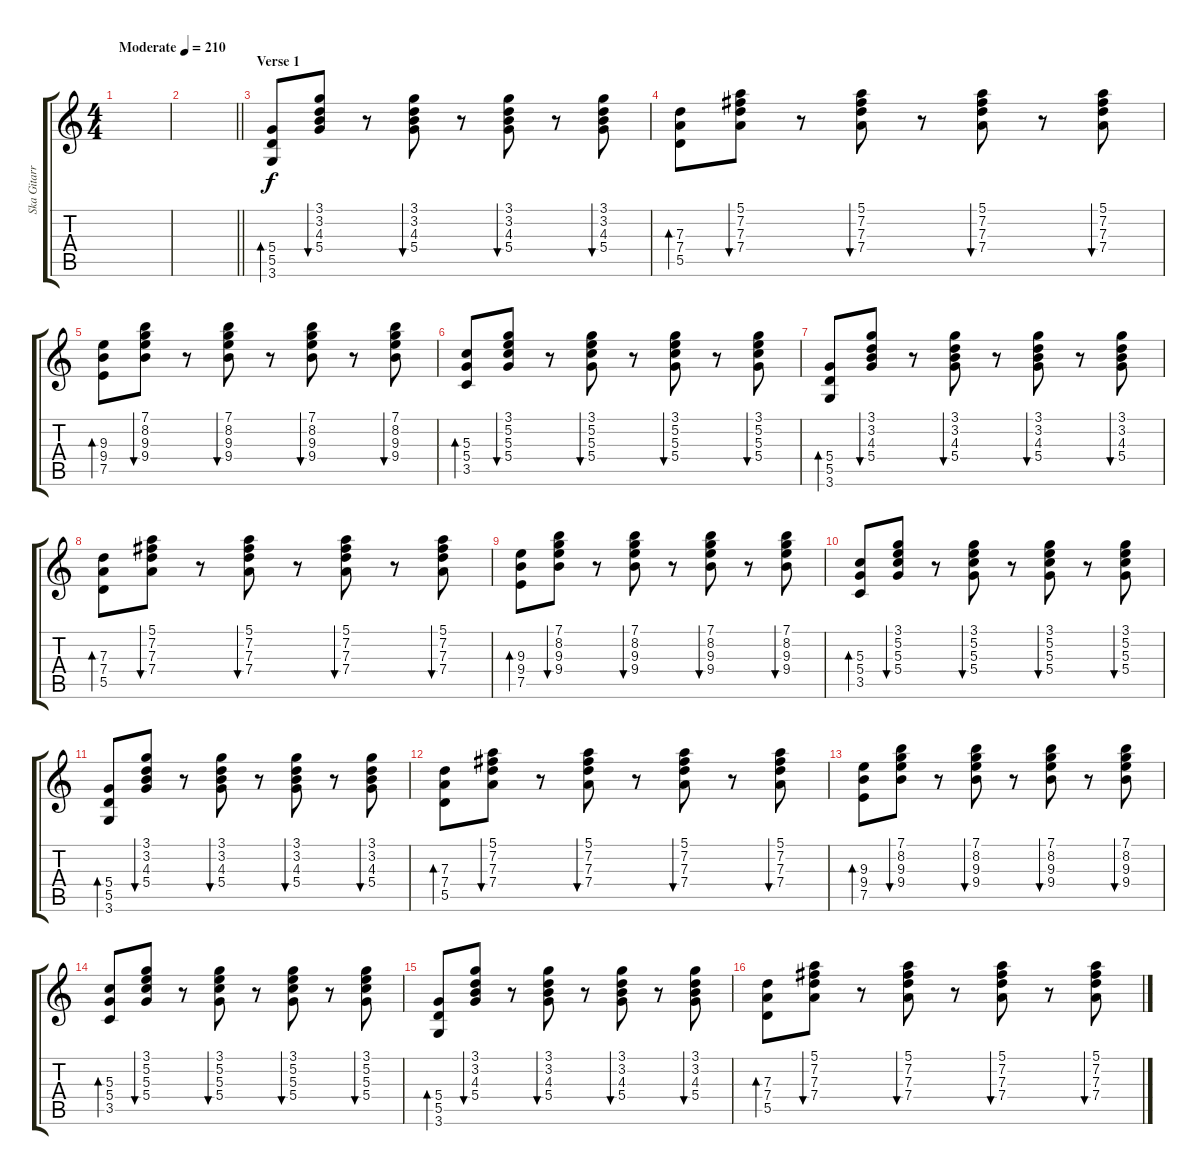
\track ("Ska Gitarre" "Ska Gitarr") {instrument electricguitarclean}
\staff {score tabs}
\tuning (E4 B3 G3 D3 A2 E2) {hide}
\ts (4 4)
\tempo (210 "Moderate")
\clef g2
\ks c
|
\barLineRight lightlight
|
\section ("" "Verse 1")
(5.4 5.5 3.6).8{bd 60} (3.1 3.2 4.3 5.4).8{bu 60} r.8 (3.1 3.2 4.3 5.4).8{bu 60} r.8 (3.1 3.2 4.3 5.4).8{bu 60} r.8 (3.1 3.2 4.3 5.4).8{bu 60} |
(7.3 7.4 5.5).8{bd 60} (5.1 7.2 7.3 7.4).8{bu 60} r.8 (5.1 7.2 7.3 7.4).8{bu 60} r.8 (5.1 7.2 7.3 7.4).8{bu 60} r.8 (5.1 7.2 7.3 7.4).8{bu 60} |
(9.3 9.4 7.5).8{bd 60} (7.1 8.2 9.3 9.4).8{bu 60} r.8 (7.1 8.2 9.3 9.4).8{bu 60} r.8 (7.1 8.2 9.3 9.4).8{bu 60} r.8 (7.1 8.2 9.3 9.4).8{bu 60} |
(5.3 5.4 3.5).8{bd 60} (3.1 5.2 5.3 5.4).8{bu 60} r.8 (3.1 5.2 5.3 5.4).8{bu 60} r.8 (3.1 5.2 5.3 5.4).8{bu 60} r.8 (3.1 5.2 5.3 5.4).8{bu 60} |
(5.4 5.5 3.6).8{bd 60} (3.1 3.2 4.3 5.4).8{bu 60} r.8 (3.1 3.2 4.3 5.4).8{bu 60} r.8 (3.1 3.2 4.3 5.4).8{bu 60} r.8 (3.1 3.2 4.3 5.4).8{bu 60} |
(7.3 7.4 5.5).8{bd 60} (5.1 7.2 7.3 7.4).8{bu 60} r.8 (5.1 7.2 7.3 7.4).8{bu 60} r.8 (5.1 7.2 7.3 7.4).8{bu 60} r.8 (5.1 7.2 7.3 7.4).8{bu 60} |
(9.3 9.4 7.5).8{bd 60} (7.1 8.2 9.3 9.4).8{bu 60} r.8 (7.1 8.2 9.3 9.4).8{bu 60} r.8 (7.1 8.2 9.3 9.4).8{bu 60} r.8 (7.1 8.2 9.3 9.4).8{bu 60} |
(5.3 5.4 3.5).8{bd 60} (3.1 5.2 5.3 5.4).8{bu 60} r.8 (3.1 5.2 5.3 5.4).8{bu 60} r.8 (3.1 5.2 5.3 5.4).8{bu 60} r.8 (3.1 5.2 5.3 5.4).8{bu 60} |
(5.4 5.5 3.6).8{bd 60} (3.1 3.2 4.3 5.4).8{bu 60} r.8 (3.1 3.2 4.3 5.4).8{bu 60} r.8 (3.1 3.2 4.3 5.4).8{bu 60} r.8 (3.1 3.2 4.3 5.4).8{bu 60} |
(7.3 7.4 5.5).8{bd 60} (5.1 7.2 7.3 7.4).8{bu 60} r.8 (5.1 7.2 7.3 7.4).8{bu 60} r.8 (5.1 7.2 7.3 7.4).8{bu 60} r.8 (5.1 7.2 7.3 7.4).8{bu 60} |
(9.3 9.4 7.5).8{bd 60} (7.1 8.2 9.3 9.4).8{bu 60} r.8 (7.1 8.2 9.3 9.4).8{bu 60} r.8 (7.1 8.2 9.3 9.4).8{bu 60} r.8 (7.1 8.2 9.3 9.4).8{bu 60} |
(5.3 5.4 3.5).8{bd 60} (3.1 5.2 5.3 5.4).8{bu 60} r.8 (3.1 5.2 5.3 5.4).8{bu 60} r.8 (3.1 5.2 5.3 5.4).8{bu 60} r.8 (3.1 5.2 5.3 5.4).8{bu 60} |
(5.4 5.5 3.6).8{bd 60} (3.1 3.2 4.3 5.4).8{bu 60} r.8 (3.1 3.2 4.3 5.4).8{bu 60} r.8 (3.1 3.2 4.3 5.4).8{bu 60} r.8 (3.1 3.2 4.3 5.4).8{bu 60} |
(7.3 7.4 5.5).8{bd 60} (5.1 7.2 7.3 7.4).8{bu 60} r.8 (5.1 7.2 7.3 7.4).8{bu 60} r.8 (5.1 7.2 7.3 7.4).8{bu 60} r.8 (5.1 7.2 7.3 7.4).8{bu 60}
